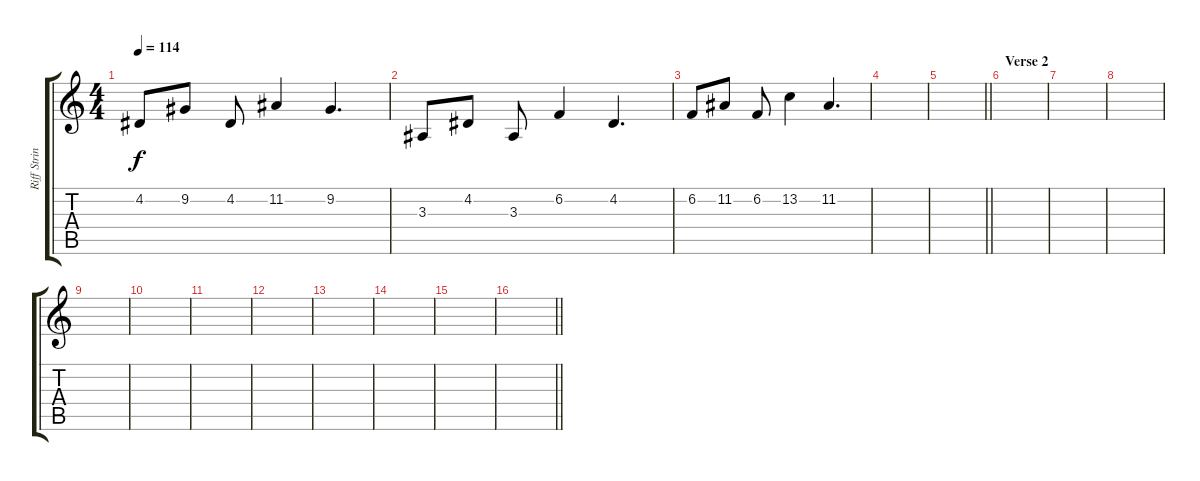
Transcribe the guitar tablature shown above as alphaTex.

\track ("Riff String 1" "Riff Strin") {instrument stringensemble1}
\staff {score tabs}
\tuning (E4 B3 G3 D3 A2 E2) {hide}
\ts (4 4)
\tempo 114
\clef g2
\ks c
4.2.8{dy f} 9.2.8 4.2.8 11.2.4 9.2.4{d} |
3.3.8 4.2.8 3.3.8 6.2.4 4.2.4{d} |
6.2.8 11.2.8 6.2.8 13.2.4 11.2.4{d} |
|
\barLineRight lightlight
|
\section ("" "Verse 2")
|
|
|
|
|
|
|
|
|
|
\barLineRight lightlight
